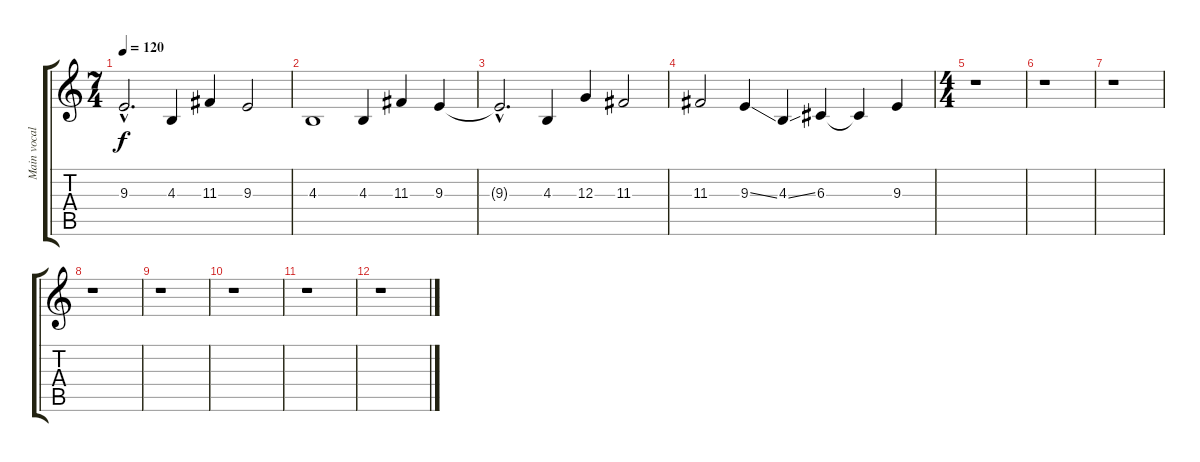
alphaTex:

\track ("Main vocal" "Main vocal") {instrument stringensemble1}
\staff {score tabs}
\tuning (E4 B3 G3 D3 A2 E2) {hide}
\ts (7 4)
\tempo 120
\clef g2
\ks c
9.3{hac t}.2{d dy f} 4.3.4 11.3.4 9.3.2 |
4.3.1 4.3.4 11.3.4 9.3.4 |
9.3{hac t}.2{d} 4.3.4 12.3.4 11.3.2 |
11.3.2 9.3{ss}.4 4.3{ss}.4 6.3.4 6.3{t}.4 9.3.4 |
\ts (4 4)
r.1 |
r.1 |
r.1 |
r.1 |
r.1 |
r.1 |
r.1 |
r.1
